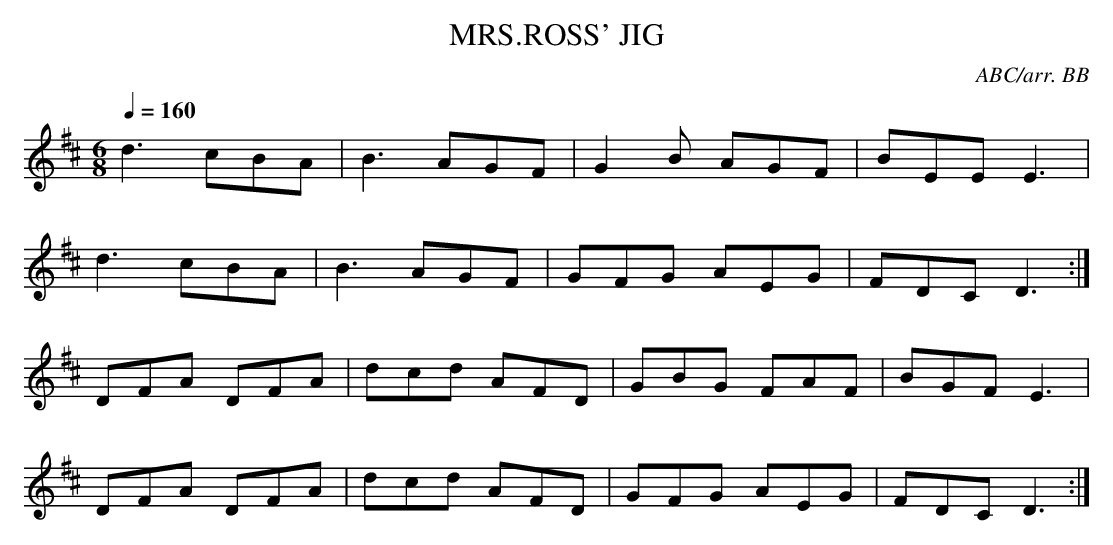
X:1
T:MRS.ROSS' JIG
C:ABC/arr. BB
L:1/8
Q:1/4=160
M:6/8
K:D
d3 cBA|B3 AGF|G2B AGF|BEE E3|
d3 cBA|B3 AGF|GFG AEG|FDC D3 :|
DFA DFA|dcd AFD|GBG FAF|BGF E3|
DFA DFA|dcd AFD|GFG AEG|FDC D3 :|
